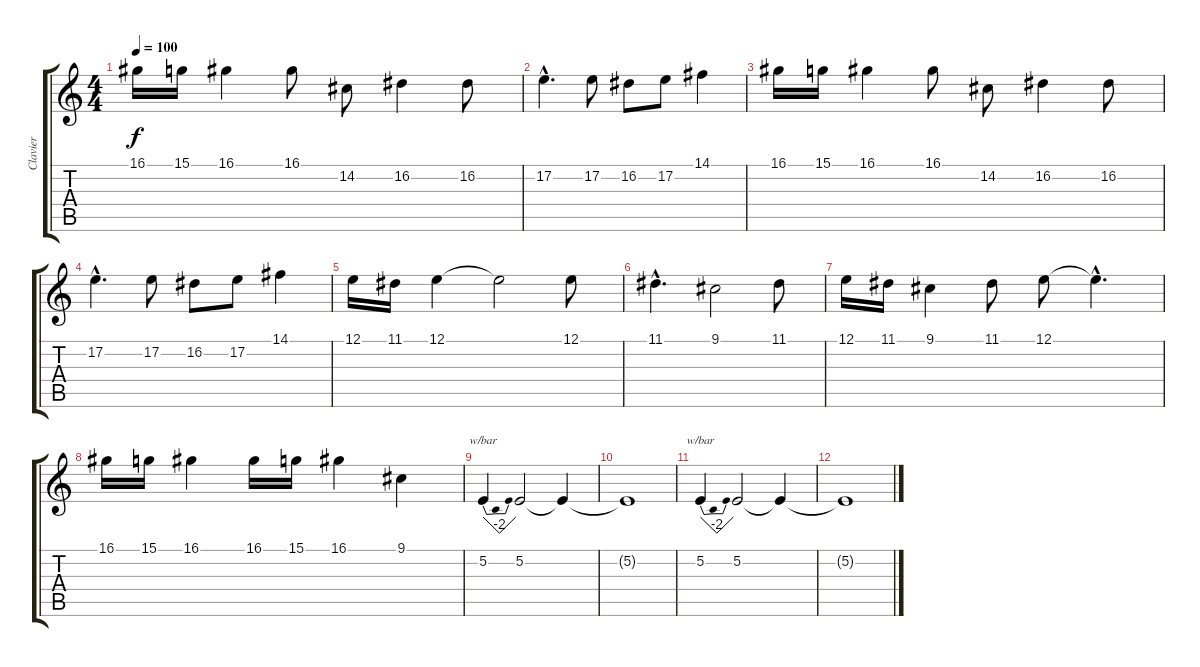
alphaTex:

\track ("Clavier" "Clavier") {instrument brightacousticpiano}
\staff {score tabs}
\tuning (E4 B3 G3 D3 A2 E2) {hide}
\ts (4 4)
\tempo 100
\clef g2
\ks c
16.1.16{dy f} 15.1.16 16.1.4 16.1.8 14.2.8 16.2.4 16.2.8 |
17.2{hac}.4{d} 17.2.8 16.2.8 17.2.8 14.1.4 |
16.1.16 15.1.16 16.1.4 16.1.8 14.2.8 16.2.4 16.2.8 |
17.2{hac}.4{d} 17.2.8 16.2.8 17.2.8 14.1.4 |
12.1.16 11.1.16 12.1.4 12.1{t}.2 12.1.8 |
11.1{hac}.4{d} 9.1.2 11.1.8 |
12.1.16 11.1.16 9.1.4 11.1.8 12.1.8 12.1{hac t}.4{d} |
16.1.16 15.1.16 16.1.4 16.1.16 15.1.16 16.1.4 9.1.4 |
5.2.4{tbe (dip default 0 0 30 -8 60 0) instrument stringensemble1} 5.2.2 5.2{t}.4 |
5.2{t}.1 |
5.2.4{tbe (dip default 0 0 30 -8 60 0)} 5.2.2 5.2{t}.4 |
5.2{t}.1
